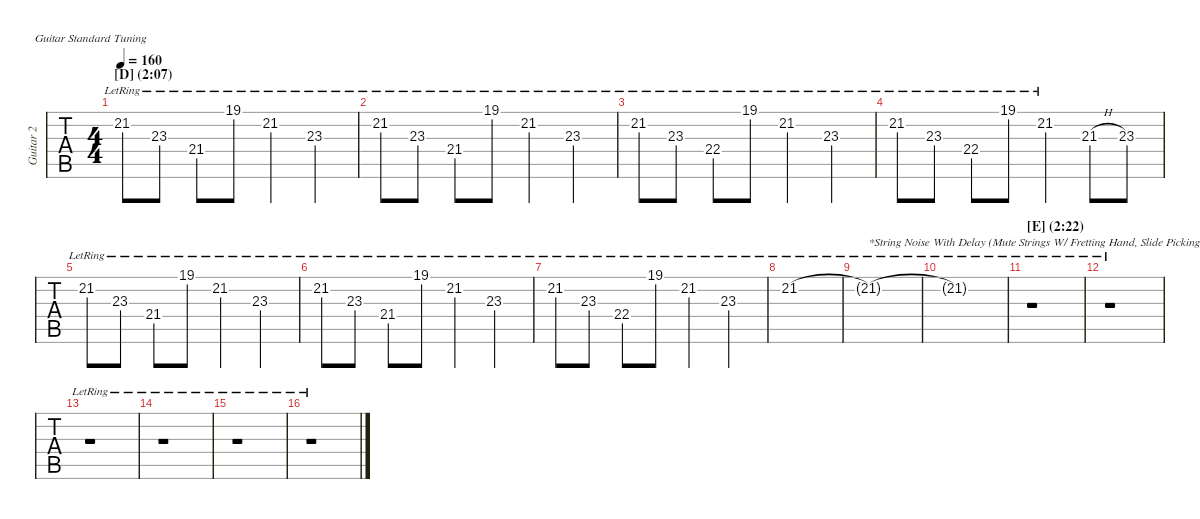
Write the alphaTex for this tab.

\defaultSystemsLayout 4
\hideDynamics
\bracketExtendMode nobrackets
\multiTrackTrackNamePolicy allsystems
\firstSystemTrackNameMode fullname
\otherSystemsTrackNameMode fullname
\otherSystemsTrackNameOrientation horizontal
\track ("Guitar 2" "Guitar 2") {instrument overdrivenguitar}
\staff {tabs}
\tuning (E4 B3 G3 D3 A2 E2)
\ts (4 4)
\section ("D" "(2:07)")
\scale
1.05692
\tempo 160
\accidentals auto
\clef g2
\ottava regular
\simile none
\ks c
21.2{lr acc #}.8{dy mf instrument overdrivenguitar} 23.3{lr acc #}.8 21.4{lr}.8 19.1{lr}.8 21.2{lr acc #}.4 23.3{lr acc #}.4 |
\scale
0.989915 21.2{lr acc #}.8 23.3{lr acc #}.8 21.4{lr}.8 19.1{lr}.8 21.2{lr acc #}.4 23.3{lr acc #}.4 |
\scale
0.989915 21.2{lr acc #}.8 23.3{lr acc #}.8 22.4{lr}.8 19.1{lr}.8 21.2{lr acc #}.4 23.3{lr acc #}.4 |
\scale
0.963253 21.2{lr acc #}.8 23.3{lr acc #}.8 22.4{lr}.8 19.1{lr}.8 21.2{lr acc #}.4 21.3{h}.8 23.3{acc #}.8 |
\scale
1.01309 21.2{lr acc #}.8 23.3{lr acc #}.8 21.4{lr}.8 19.1{lr}.8 21.2{lr acc #}.4 23.3{lr acc #}.4 |
\scale
0.991453 21.2{lr acc #}.8 23.3{lr acc #}.8 21.4{lr}.8 19.1{lr}.8 21.2{lr acc #}.4 23.3{lr acc #}.4 |
\scale
0.995453 21.2{lr acc #}.8 23.3{lr acc #}.8 22.4{lr}.8 19.1{lr}.8 21.2{lr acc #}.4 23.3{lr acc #}.4 |
\scale
1.01299 21.2{lr acc #}.1 |
\scale
0.990621 21.2{lr t acc #}.1{txt "*String Noise With Delay (Mute Strings W/ Fretting Hand, Slide Picking Hand Across The Strings)"} |
\scale
0.99639 21.2{lr t acc #}.1 |
\section ("E" "(2:22)")
\scale
1.06468 r.1 |
\scale
0.978438 r.1 |
\scale
0.978438 r.1 |
\scale
0.978438 r.1 |
\scale
1.06085 r.1 |
\scale
0.974603 r.1
